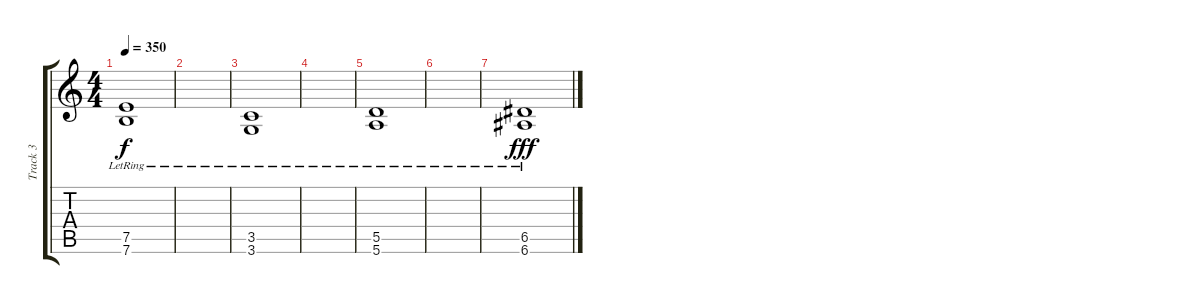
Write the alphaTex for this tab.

\track ("Track 3" "Track 3") {instrument distortionguitar}
\staff {score tabs}
\tuning (E4 B3 G3 D3 A2 E2) {hide}
\ts (4 4)
\tempo 350
\clef g2
\ks c
(7.5{lr} 7.6{lr}).1{dy f} |
|
(3.5{lr} 3.6{lr}).1 |
|
(5.5{lr} 5.6{lr}).1 |
|
(6.5{lr} 6.6{lr}).1{dy fff}
